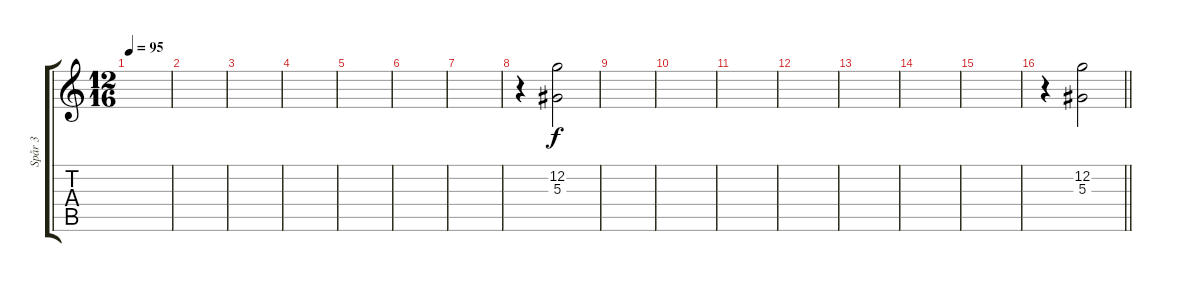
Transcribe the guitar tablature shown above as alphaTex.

\track ("Spår 3" "Spår 3") {instrument electricbassfinger}
\staff {score tabs}
\tuning (C4 G3 Eb3 Bb2 F2 C2) {hide}
\ts (12 16)
\tempo 95
\clef g2
\ks c
|
|
|
|
|
|
|
r.4 (12.2 5.3).2 |
|
|
|
|
|
|
|
\barLineRight lightlight
r.4 (12.2 5.3).2
